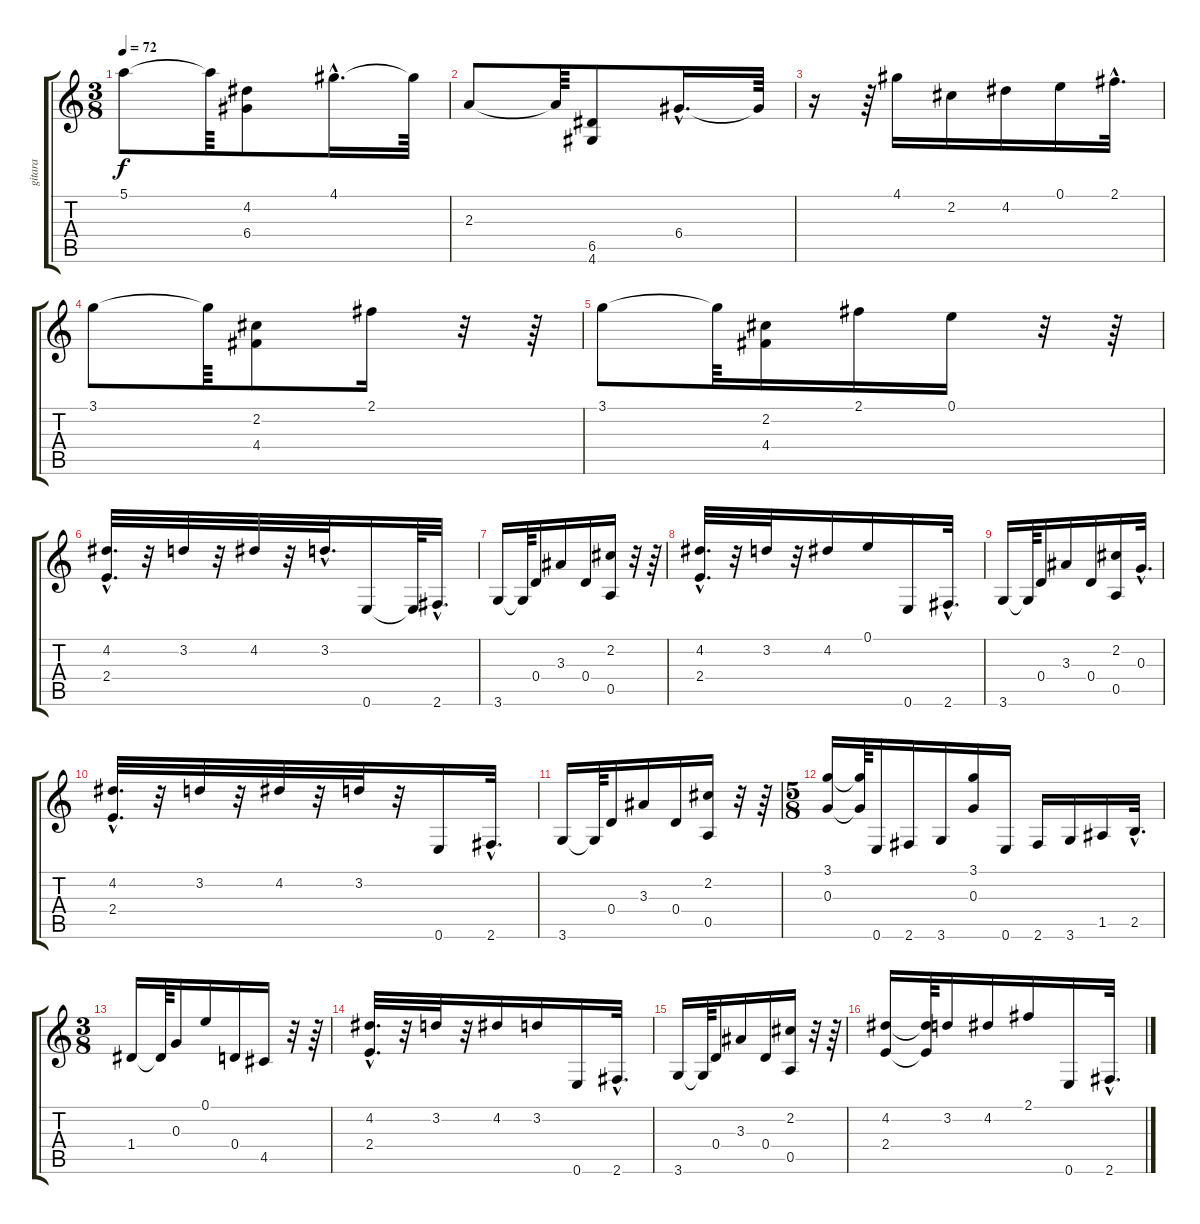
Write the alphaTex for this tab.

\track ("gitara" "gitara") {instrument acousticguitarnylon}
\staff {score tabs}
\tuning (E4 B3 G3 D3 A2 E2) {hide}
\ts (3 8)
\tempo 72
\clef g2
\ks c
5.1.8{dy f} 5.1{t}.64 (4.2 6.4).8 4.1{hac}.16{d} 4.1{t}.64 |
2.3.8 2.3{t}.64 (6.5 4.6).8 6.4{hac}.16{d} 6.4{t}.64 |
r.16 r.64 4.1.16 2.2.16 4.2.16 0.1.16 2.1{hac}.32{d} |
3.1.8 3.1{t}.64 (2.2 4.4).8 2.1.16 r.32 r.64 |
3.1.8 3.1{t}.64 (2.2 4.4).16 2.1.16 0.1.16 r.32 r.64 |
(4.2{hac} 2.4{hac}).32{d} r.32 3.2.32 r.32 4.2.32 r.32 3.2{hac}.32{d} 0.6.16 0.6{t}.64 2.6{hac}.32{d} |
3.6.16 3.6{t}.64 0.4.16 3.3.16 0.4.16 (2.2 0.5).16 r.32 r.64 |
(4.2{hac} 2.4{hac}).32{d} r.32 3.2.32 r.32 4.2.16 0.1.16 0.6.16 2.6{hac}.32{d} |
3.6.16 3.6{t}.64 0.4.16 3.3.16 0.4.16 (2.2 0.5).16 0.3{hac}.32{d} |
(4.2{hac} 2.4{hac}).32{d} r.32 3.2.32 r.32 4.2.32 r.32 3.2.32 r.32 0.6.16 2.6{hac}.32{d} |
3.6.16 3.6{t}.64 0.4.16 3.3.16 0.4.16 (2.2 0.5).16 r.32 r.64 |
\ts (5 8)
(3.1 0.3).16 (3.1{t} 0.3{t}).64 0.6.16 2.6.16 3.6.16 (3.1 0.3).16 0.6.16 2.6.16 3.6.16 1.5.16 2.5{hac}.32{d} |
\ts (3 8)
1.4.16 1.4{t}.64 0.3.16 0.1.16 0.4.16 4.5.16 r.32 r.64 |
(4.2{hac} 2.4{hac}).32{d} r.32 3.2.32 r.32 4.2.16 3.2.16 0.6.16 2.6{hac}.32{d} |
3.6.16 3.6{t}.64 0.4.16 3.3.16 0.4.16 (2.2 0.5).16 r.32 r.64 |
(4.2 2.4).16 (4.2{t} 2.4{t}).64 3.2.16 4.2.16 2.1.16 0.6.16 2.6{hac}.32{d}
